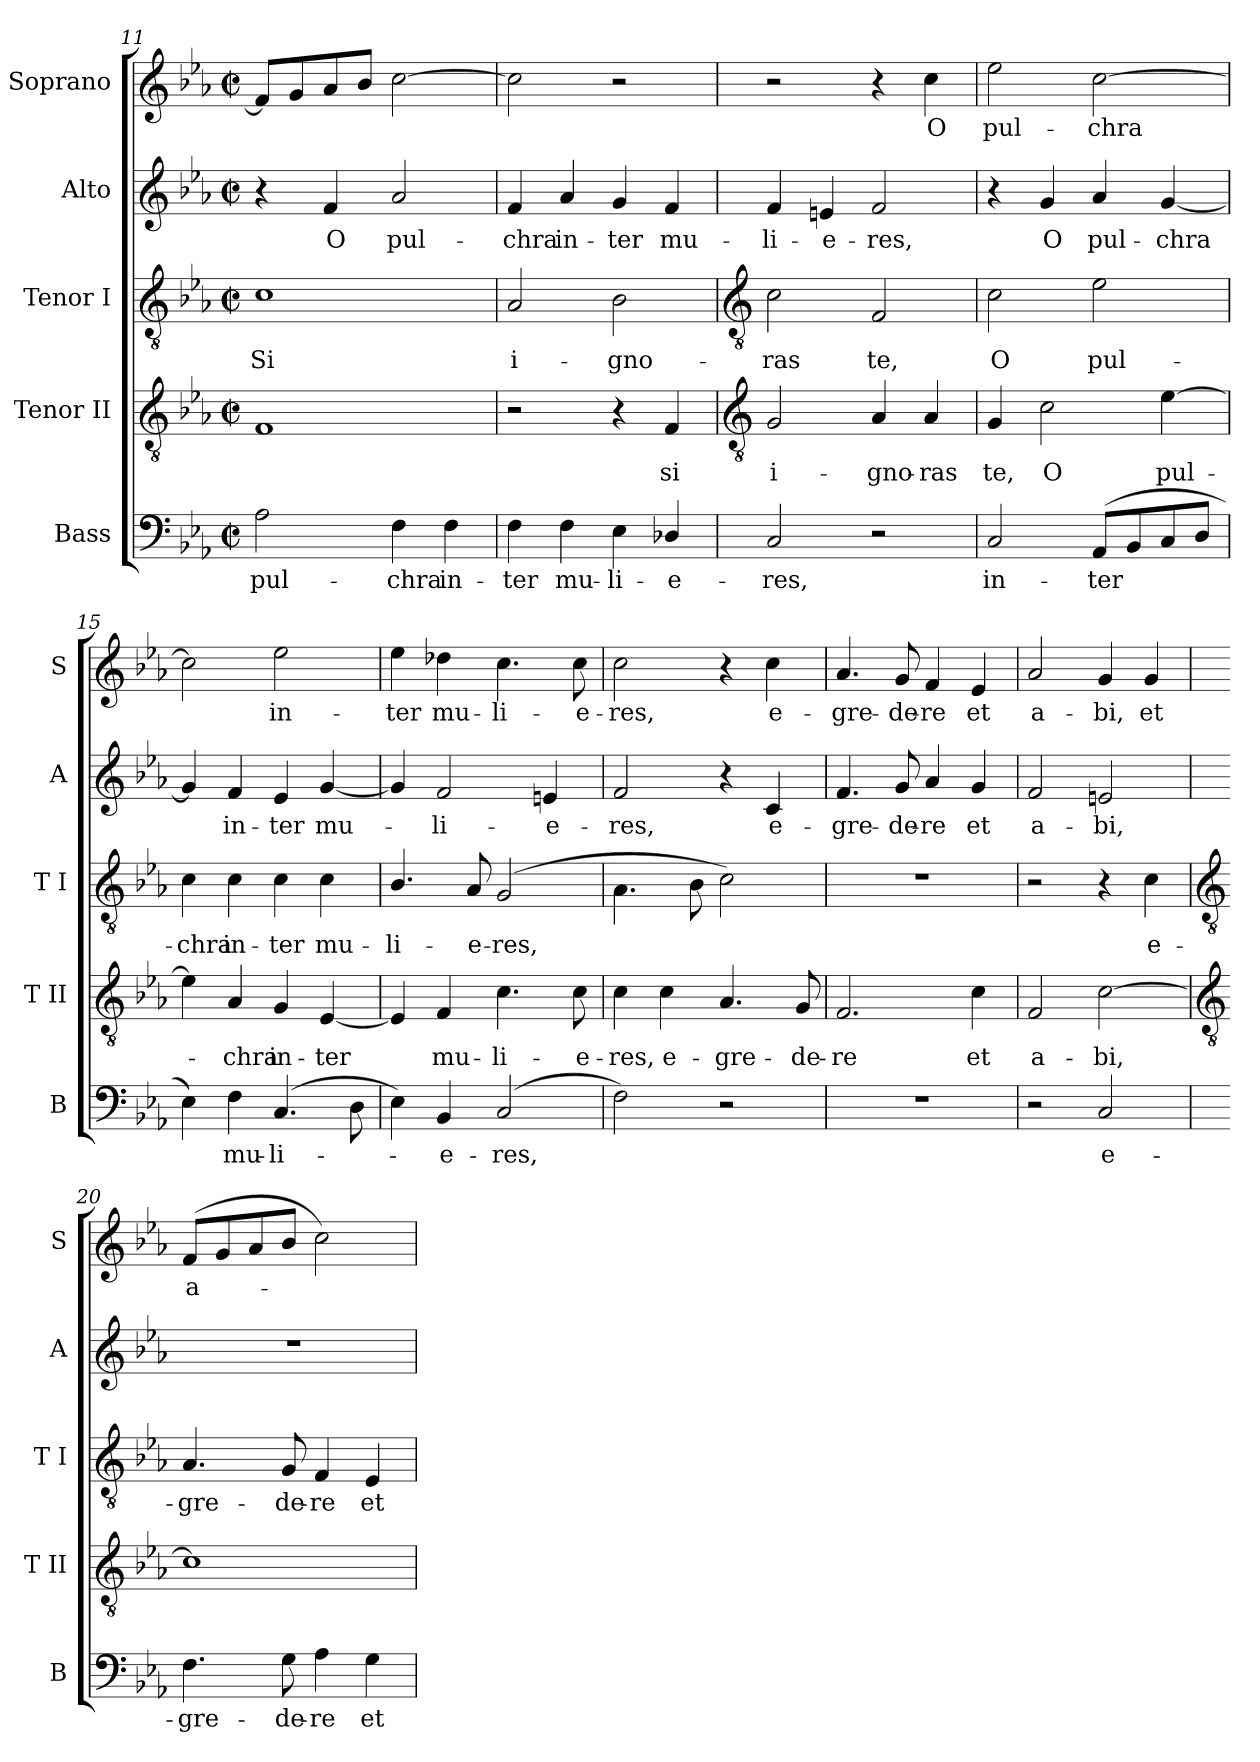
**kern	**text	**kern	**text	**kern	**text	**kern	**text	**kern	**text
*part5	*part5	*part4	*part4	*part3	*part3	*part2	*part2	*part1	*part1
*staff5	*staff5	*staff4	*staff4	*staff3	*staff3	*staff2	*staff2	*staff1	*staff1
*I"Bass	*	*I"Tenor II	*	*I"Tenor I	*	*I"Alto	*	*I"Soprano	*
*I'B	*	*I'T II	*	*I'T I	*	*I'A	*	*I'S	*
*clefF4	*	*clefGv2	*	*clefGv2	*	*clefG2	*	*clefG2	*
*k[b-e-a-]	*	*k[b-e-a-]	*	*k[b-e-a-]	*	*k[b-e-a-]	*	*k[b-e-a-]	*
*E-:	*	*E-:	*	*E-:	*	*E-:	*	*E-:	*
*M2/2	*	*M2/2	*	*M2/2	*	*M2/2	*	*M2/2	*
*met(c|)	*	*met(c|)	*	*met(c|)	*	*met(c|)	*	*met(c|)	*
=11	=11	=11	=11	=11	=11	=11	=11	=11	=11
!	!LO:LY:b	!	!	!	!LO:LY:b	!	!	!	!
2A-	pul-	1F	.	1c	Si	4r	.	8fL]	.
.	.	.	.	.	.	.	.	8g	.
!	!	!	!	!	!	!	!LO:LY:b	!	!
.	.	.	.	.	.	4f	O	8a-	.
.	.	.	.	.	.	.	.	8b-J	.
!	!LO:LY:b	!	!	!	!	!	!LO:LY:b	!	!
4F	-chra	.	.	.	.	2a-	pul-	[2cc	.
!	!LO:LY:b	!	!	!	!	!	!	!	!
4F	in-	.	.	.	.	.	.	.	.
=12	=12	=12	=12	=12	=12	=12	=12	=12	=12
!	!LO:LY:b	!	!	!	!LO:LY:b	!	!LO:LY:b	!	!
4F	-ter	2r	.	2A-	i-	4f	-chra	2cc]	.
!	!LO:LY:b	!	!	!	!	!	!LO:LY:b	!	!
4F	mu-	.	.	.	.	4a-	in-	.	.
!	!LO:LY:b	!	!	!	!LO:LY:b	!	!LO:LY:b	!	!
4E-	-li-	4r	.	2B-	-gno-	4g	-ter	2r	.
!	!LO:LY:b	!	!LO:LY:b	!	!	!	!LO:LY:b	!	!
4D-X/	-e-	4F	si	.	.	4f	mu-	.	.
!!LO:LB:g=z
=13	=13	=13	=13	=13	=13	=13	=13	=13	=13
*	*	*clefGv2	*	*clefGv2	*	*	*	*	*
!	!LO:LY:b	!	!LO:LY:b	!	!LO:LY:b	!	!LO:LY:b	!	!
2C	-res,	2G	i-	2c	-ras	4f	-li-	2r	.
!	!	!	!	!	!	!	!LO:LY:b	!	!
.	.	.	.	.	.	4en	-e-	.	.
!	!	!	!LO:LY:b	!	!LO:LY:b	!	!LO:LY:b	!	!
2r	.	4A-	-gno-	2F	te,	2f	-res,	4r	.
!	!	!	!LO:LY:b	!	!	!	!	!	!LO:LY:b
.	.	4A-	-ras	.	.	.	.	4cc	O
=14	=14	=14	=14	=14	=14	=14	=14	=14	=14
!	!LO:LY:b	!	!LO:LY:b	!	!LO:LY:b	!	!	!	!LO:LY:b
2C	in-	4G	te,	2c	O	4r	.	2ee-	pul-
!	!	!	!LO:LY:b	!	!	!	!LO:LY:b	!	!
.	.	2c	O	.	.	4g	O	.	.
!	!LO:LY:b	!	!	!	!LO:LY:b	!	!LO:LY:b	!	!LO:LY:b
(<8AA-L	-ter	.	.	2e-	pul-	4a-	pul-	[2cc	-chra
8BB-	.	.	.	.	.	.	.	.	.
!	!	!	!LO:LY:b	!	!	!	!LO:LY:b	!	!
8C	.	[4e-	pul-	.	.	[4g	-chra	.	.
8DJ	.	.	.	.	.	.	.	.	.
=15	=15	=15	=15	=15	=15	=15	=15	=15	=15
!	!	!	!	!	!LO:LY:b	!	!	!	!
4E-)	.	4e-]	.	4c	-chra	4g]	.	2cc]	.
!	!LO:LY:b	!	!LO:LY:b	!	!LO:LY:b	!	!LO:LY:b	!	!
4F	mu-	4A-	chra	4c	in-	4f	in-	.	.
!	!LO:LY:b	!	!LO:LY:b	!	!LO:LY:b	!	!LO:LY:b	!	!LO:LY:b
(>4.C	-li-	4G	in-	4c	-ter	4e-	-ter	2ee-	in-
!	!	!	!LO:LY:b	!	!LO:LY:b	!	!LO:LY:b	!	!
.	.	[4E-	-ter	4c	mu-	[4g	mu-	.	.
8D	.	.	.	.	.	.	.	.	.
=16	=16	=16	=16	=16	=16	=16	=16	=16	=16
!	!	!	!	!	!LO:LY:b	!	!	!	!LO:LY:b
4E-)	.	4E-]	.	4.B-/	-li-	4g]	.	4ee-	-ter
!	!LO:LY:b	!	!LO:LY:b	!	!	!	!LO:LY:b	!	!LO:LY:b
4BB-	e-	4F	mu-	.	.	2f	li-	4dd-X	mu-
!	!	!	!	!	!LO:LY:b	!	!	!	!
.	.	.	.	8A-	-e-	.	.	.	.
!	!LO:LY:b	!	!LO:LY:b	!	!LO:LY:b	!	!	!	!LO:LY:b
(<2C	-res,	4.c	-li-	(>2G	-res,	.	.	4.cc	-li-
!	!	!	!	!	!	!	!LO:LY:b	!	!
.	.	.	.	.	.	4en	-e-	.	.
!	!	!	!LO:LY:b	!	!	!	!	!	!LO:LY:b
.	.	8c	-e-	.	.	.	.	8cc	-e-
=17	=17	=17	=17	=17	=17	=17	=17	=17	=17
!	!	!	!LO:LY:b	!	!	!	!LO:LY:b	!	!LO:LY:b
2F)	.	4c	-res,	4.A-\	.	2f	-res,	2cc	-res,
!	!	!	!LO:LY:b	!	!	!	!	!	!
.	.	4c	e-	.	.	.	.	.	.
.	.	.	.	8B-	.	.	.	.	.
!	!	!	!LO:LY:b	!	!	!	!	!	!
2r	.	4.A-	-gre-	2c)	.	4r	.	4r	.
!	!	!	!	!	!	!	!LO:LY:b	!	!LO:LY:b
.	.	.	.	.	.	4c	e-	4cc	e-
!	!	!	!LO:LY:b	!	!	!	!	!	!
.	.	8G	-de-	.	.	.	.	.	.
=18	=18	=18	=18	=18	=18	=18	=18	=18	=18
!	!	!	!LO:LY:b	!	!	!	!LO:LY:b	!	!LO:LY:b
1r	.	2.F	-re	1r	.	4.f	-gre-	4.a-	-gre-
!	!	!	!	!	!	!	!LO:LY:b	!	!LO:LY:b
.	.	.	.	.	.	8g	-de-	8g	-de-
!	!	!	!	!	!	!	!LO:LY:b	!	!LO:LY:b
.	.	.	.	.	.	4a-	-re	4f	-re
!	!	!	!LO:LY:b	!	!	!	!LO:LY:b	!	!LO:LY:b
.	.	4c	et	.	.	4g	et	4e-	et
=19	=19	=19	=19	=19	=19	=19	=19	=19	=19
!	!	!	!LO:LY:b	!	!	!	!LO:LY:b	!	!LO:LY:b
2r	.	2F	a-	2r	.	2f	a-	2a-	a-
!	!LO:LY:b	!	!LO:LY:b	!	!	!	!LO:LY:b	!	!LO:LY:b
2C	e-	[2c	-bi,	4r	.	2en	-bi,	4g	-bi,
!	!	!	!	!	!LO:LY:b	!	!	!	!LO:LY:b
.	.	.	.	4c	e-	.	.	4g	et
!!LO:LB:g=z
=20	=20	=20	=20	=20	=20	=20	=20	=20	=20
*	*	*clefGv2	*	*clefGv2	*	*	*	*	*
!	!LO:LY:b	!	!	!	!LO:LY:b	!	!	!	!LO:LY:b
4.F	-gre-	1c]	.	4.A-	-gre-	1r	.	(<8fL	a-
.	.	.	.	.	.	.	.	8g	.
.	.	.	.	.	.	.	.	8a-	.
!	!LO:LY:b	!	!	!	!LO:LY:b	!	!	!	!
8G	-de-	.	.	8G	-de-	.	.	8b-J	.
!	!LO:LY:b	!	!	!	!LO:LY:b	!	!	!	!
4A-	-re	.	.	4F	-re	.	.	2cc)	.
!	!LO:LY:b	!	!	!	!LO:LY:b	!	!	!	!
4G	et	.	.	4E-	et	.	.	.	.
=	=	=	=	=	=	=	=	=	=
*-	*-	*-	*-	*-	*-	*-	*-	*-	*-
